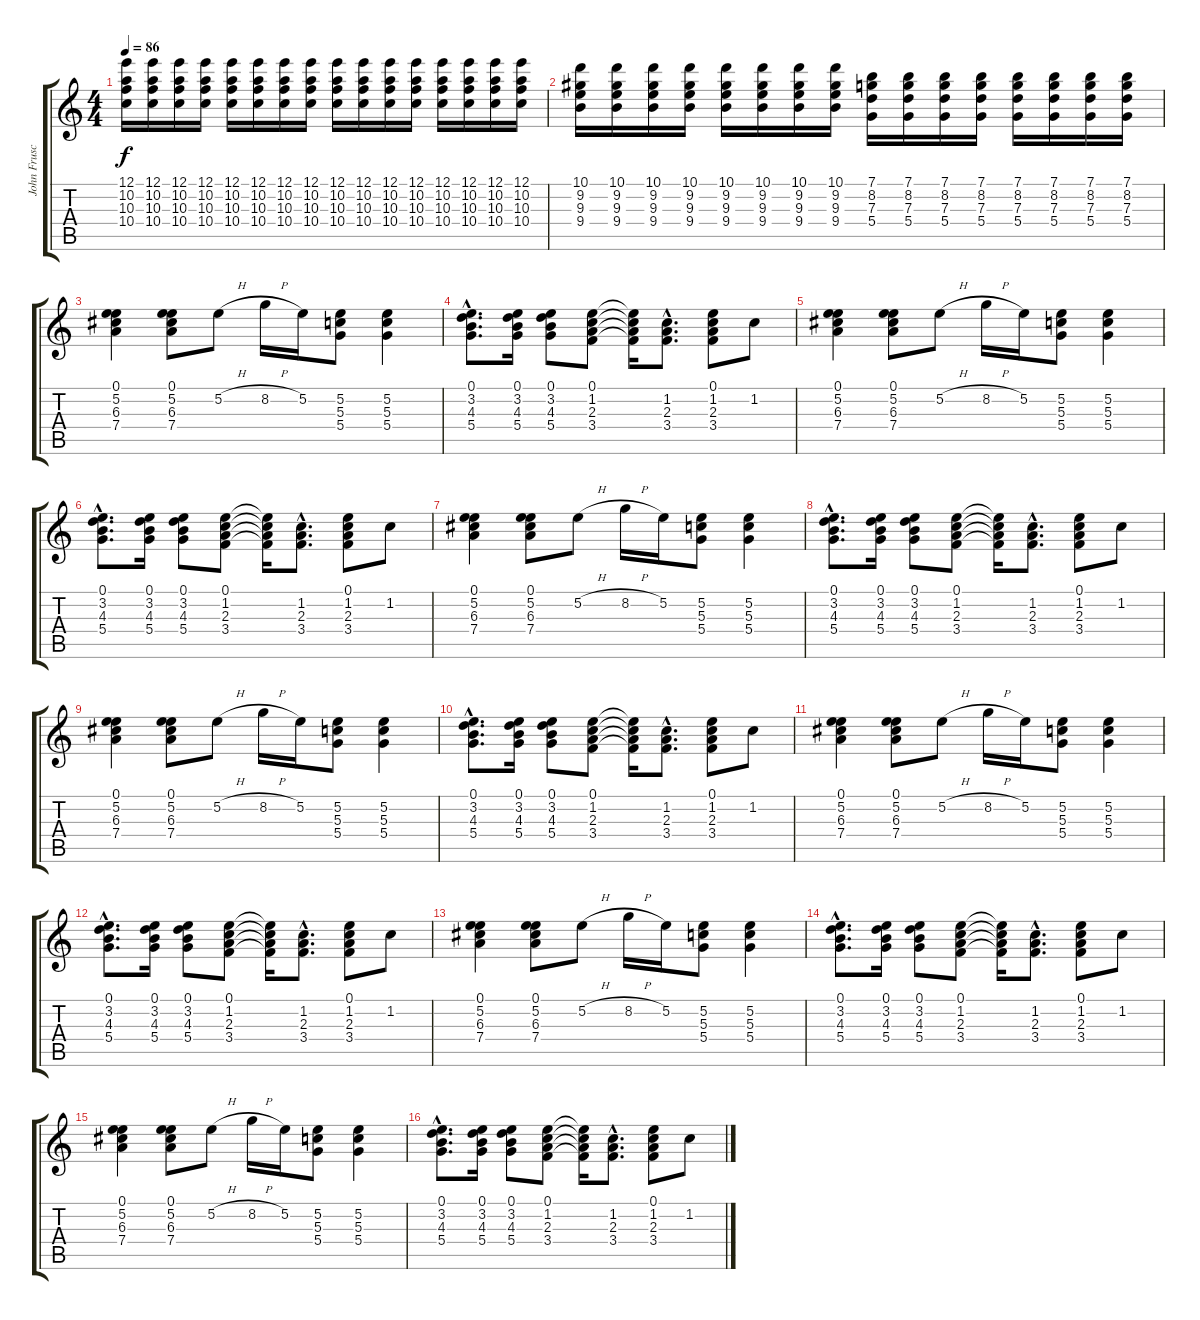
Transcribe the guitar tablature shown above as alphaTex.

\track ("John Frusciante - Guitar" "John Frusc") {instrument acousticguitarsteel}
\staff {score tabs}
\tuning (E4 B3 G3 D3 A2 E2) {hide}
\ts (4 4)
\tempo 86
\clef g2
\ks c
(12.1 10.2 10.3 10.4).16{dy f} (12.1 10.2 10.3 10.4).16 (12.1 10.2 10.3 10.4).16 (12.1 10.2 10.3 10.4).16 (12.1 10.2 10.3 10.4).16 (12.1 10.2 10.3 10.4).16 (12.1 10.2 10.3 10.4).16 (12.1 10.2 10.3 10.4).16 (12.1 10.2 10.3 10.4).16 (12.1 10.2 10.3 10.4).16 (12.1 10.2 10.3 10.4).16 (12.1 10.2 10.3 10.4).16 (12.1 10.2 10.3 10.4).16 (12.1 10.2 10.3 10.4).16 (12.1 10.2 10.3 10.4).16 (12.1 10.2 10.3 10.4).16 |
(10.1 9.2 9.3 9.4).16 (10.1 9.2 9.3 9.4).16 (10.1 9.2 9.3 9.4).16 (10.1 9.2 9.3 9.4).16 (10.1 9.2 9.3 9.4).16 (10.1 9.2 9.3 9.4).16 (10.1 9.2 9.3 9.4).16 (10.1 9.2 9.3 9.4).16 (7.1 8.2 7.3 5.4).16 (7.1 8.2 7.3 5.4).16 (7.1 8.2 7.3 5.4).16 (7.1 8.2 7.3 5.4).16 (7.1 8.2 7.3 5.4).16 (7.1 8.2 7.3 5.4).16 (7.1 8.2 7.3 5.4).16 (7.1 8.2 7.3 5.4).16 |
(0.1 5.2 6.3 7.4).4 (0.1 5.2 6.3 7.4).8 5.2{h}.8 8.2{h}.16 5.2.16 (5.2 5.3 5.4).8 (5.2 5.3 5.4).4 |
(0.1{hac} 3.2{hac} 4.3{hac} 5.4{hac}).8{d} (0.1 3.2 4.3 5.4).16 (0.1 3.2 4.3 5.4).8 (0.1 1.2 2.3 3.4).8 (0.1{t} 1.2{t} 2.3{t} 3.4{t}).16 (1.2{hac} 2.3{hac} 3.4{hac}).8{d} (0.1 1.2 2.3 3.4).8 1.2.8 |
(0.1 5.2 6.3 7.4).4 (0.1 5.2 6.3 7.4).8 5.2{h}.8 8.2{h}.16 5.2.16 (5.2 5.3 5.4).8 (5.2 5.3 5.4).4 |
(0.1{hac} 3.2{hac} 4.3{hac} 5.4{hac}).8{d} (0.1 3.2 4.3 5.4).16 (0.1 3.2 4.3 5.4).8 (0.1 1.2 2.3 3.4).8 (0.1{t} 1.2{t} 2.3{t} 3.4{t}).16 (1.2{hac} 2.3{hac} 3.4{hac}).8{d} (0.1 1.2 2.3 3.4).8 1.2.8 |
(0.1 5.2 6.3 7.4).4 (0.1 5.2 6.3 7.4).8 5.2{h}.8 8.2{h}.16 5.2.16 (5.2 5.3 5.4).8 (5.2 5.3 5.4).4 |
(0.1{hac} 3.2{hac} 4.3{hac} 5.4{hac}).8{d} (0.1 3.2 4.3 5.4).16 (0.1 3.2 4.3 5.4).8 (0.1 1.2 2.3 3.4).8 (0.1{t} 1.2{t} 2.3{t} 3.4{t}).16 (1.2{hac} 2.3{hac} 3.4{hac}).8{d} (0.1 1.2 2.3 3.4).8 1.2.8 |
(0.1 5.2 6.3 7.4).4 (0.1 5.2 6.3 7.4).8 5.2{h}.8 8.2{h}.16 5.2.16 (5.2 5.3 5.4).8 (5.2 5.3 5.4).4 |
(0.1{hac} 3.2{hac} 4.3{hac} 5.4{hac}).8{d} (0.1 3.2 4.3 5.4).16 (0.1 3.2 4.3 5.4).8 (0.1 1.2 2.3 3.4).8 (0.1{t} 1.2{t} 2.3{t} 3.4{t}).16 (1.2{hac} 2.3{hac} 3.4{hac}).8{d} (0.1 1.2 2.3 3.4).8 1.2.8 |
(0.1 5.2 6.3 7.4).4 (0.1 5.2 6.3 7.4).8 5.2{h}.8 8.2{h}.16 5.2.16 (5.2 5.3 5.4).8 (5.2 5.3 5.4).4 |
(0.1{hac} 3.2{hac} 4.3{hac} 5.4{hac}).8{d} (0.1 3.2 4.3 5.4).16 (0.1 3.2 4.3 5.4).8 (0.1 1.2 2.3 3.4).8 (0.1{t} 1.2{t} 2.3{t} 3.4{t}).16 (1.2{hac} 2.3{hac} 3.4{hac}).8{d} (0.1 1.2 2.3 3.4).8 1.2.8 |
(0.1 5.2 6.3 7.4).4 (0.1 5.2 6.3 7.4).8 5.2{h}.8 8.2{h}.16 5.2.16 (5.2 5.3 5.4).8 (5.2 5.3 5.4).4 |
(0.1{hac} 3.2{hac} 4.3{hac} 5.4{hac}).8{d} (0.1 3.2 4.3 5.4).16 (0.1 3.2 4.3 5.4).8 (0.1 1.2 2.3 3.4).8 (0.1{t} 1.2{t} 2.3{t} 3.4{t}).16 (1.2{hac} 2.3{hac} 3.4{hac}).8{d} (0.1 1.2 2.3 3.4).8 1.2.8 |
(0.1 5.2 6.3 7.4).4 (0.1 5.2 6.3 7.4).8 5.2{h}.8 8.2{h}.16 5.2.16 (5.2 5.3 5.4).8 (5.2 5.3 5.4).4 |
(0.1{hac} 3.2{hac} 4.3{hac} 5.4{hac}).8{d} (0.1 3.2 4.3 5.4).16 (0.1 3.2 4.3 5.4).8 (0.1 1.2 2.3 3.4).8 (0.1{t} 1.2{t} 2.3{t} 3.4{t}).16 (1.2{hac} 2.3{hac} 3.4{hac}).8{d} (0.1 1.2 2.3 3.4).8 1.2.8
